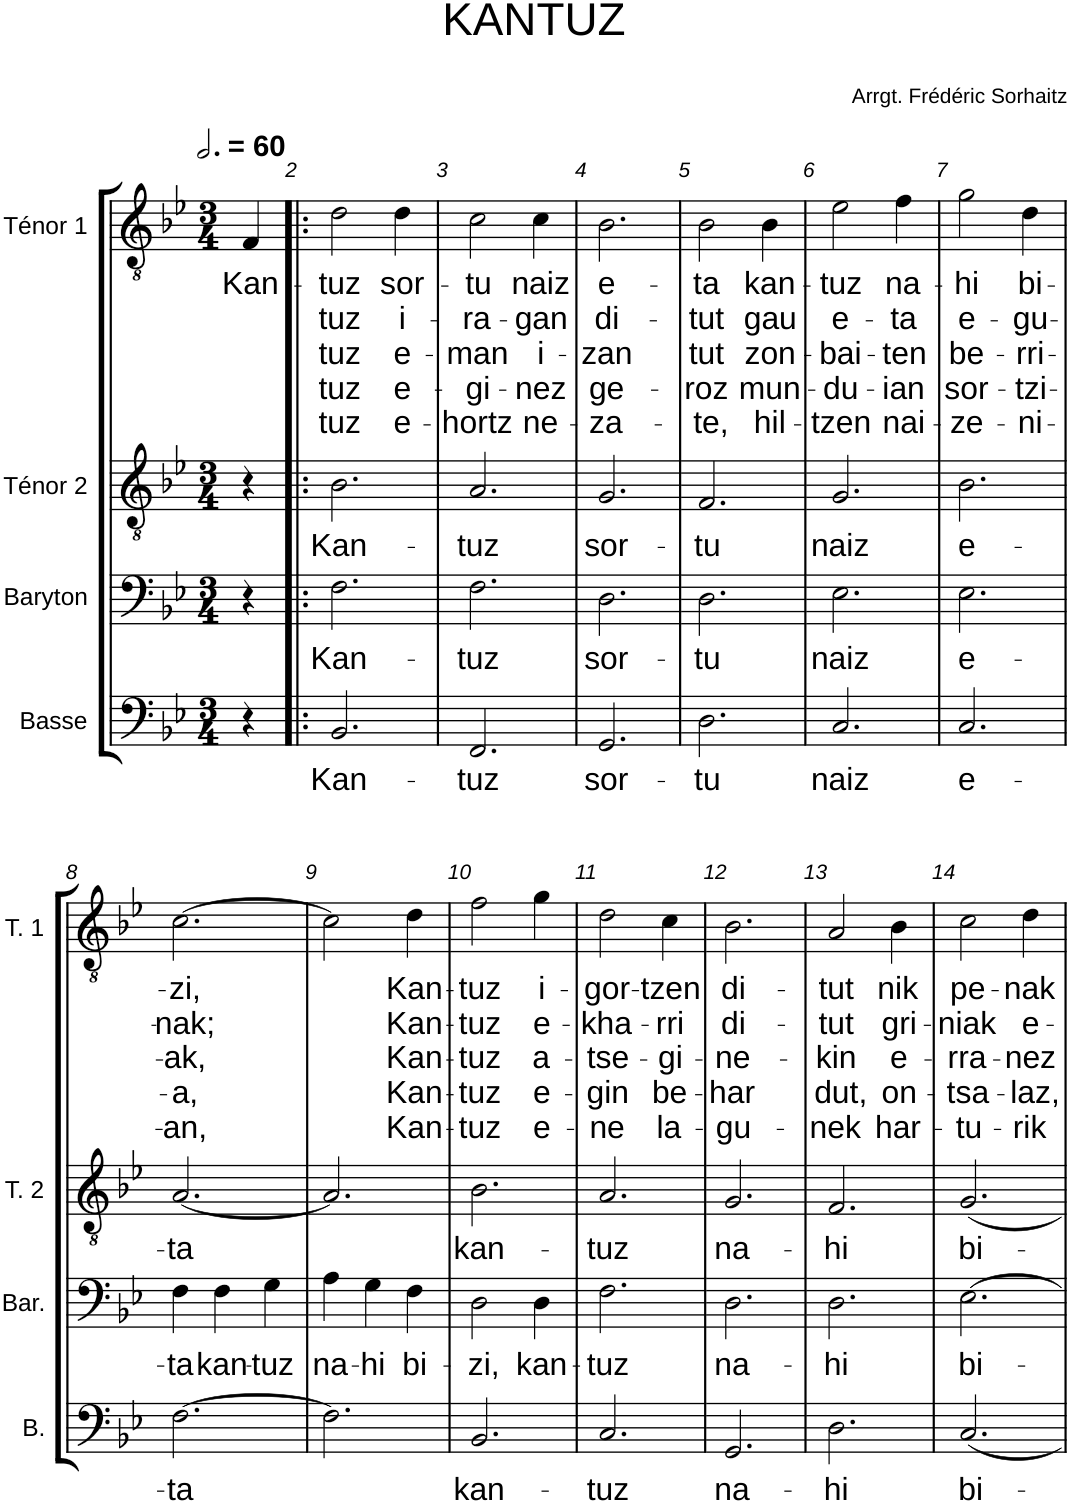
**kern	**text	**kern	**text	**kern	**text	**kern	**text	**text	**text	**text	**text
*part4	*part4	*part3	*part3	*part2	*part2	*part1	*part1	*part1	*part1	*part1	*part1
*staff4	*staff4	*staff3	*staff3	*staff2	*staff2	*staff1	*staff1	*staff1	*staff1	*staff1	*staff1
*I"Basse	*	*I"Baryton	*	*I"Ténor 2	*	*I"Ténor 1	*	*	*	*	*
*I'B.	*	*I'Bar.	*	*I'T. 2	*	*I'T. 1	*	*	*	*	*
*clefF4	*	*clefF4	*	*clefGv2	*	*clefGv2	*	*	*	*	*
*k[b-e-]	*	*k[b-e-]	*	*k[b-e-]	*	*k[b-e-]	*	*	*	*	*
*M3/4	*	*M3/4	*	*M3/4	*	*M3/4	*	*	*	*	*
*MM180	*	*MM180	*	*MM180	*	*MM180	*	*	*	*	*
=1	=1	=1	=1	=1	=1	=1	=1	=1	=1	=1	=1
!	!	!	!	!	!	!	!LO:LY:b	!	!	!	!
4r	.	4r	.	4r	.	4F/	Kan-	.	.	.	.
=2!|:	=2!|:	=2!|:	=2!|:	=2!|:	=2!|:	=2!|:	=2!|:	=2!|:	=2!|:	=2!|:	=2!|:
!	!LO:LY:b	!	!LO:LY:b	!	!LO:LY:b	!	!LO:LY:b	!LO:LY:b	!LO:LY:b	!LO:LY:b	!LO:LY:b
2.BB-/	Kan-	2.F\	Kan-	2.B-\	Kan-	2d\	-tuz	tuz	tuz	tuz	tuz
!	!	!	!	!	!	!	!LO:LY:b	!LO:LY:b	!LO:LY:b	!LO:LY:b	!LO:LY:b
.	.	.	.	.	.	4d\	sor-	i-	e-	e-	e-
=3	=3	=3	=3	=3	=3	=3	=3	=3	=3	=3	=3
!	!LO:LY:b	!	!LO:LY:b	!	!LO:LY:b	!	!LO:LY:b	!LO:LY:b	!LO:LY:b	!LO:LY:b	!LO:LY:b
2.FF/	-tuz	2.F\	-tuz	2.A/	-tuz	2c\	-tu	-ra-	-man	-gi-	-hortz
!	!	!	!	!	!	!	!LO:LY:b	!LO:LY:b	!LO:LY:b	!LO:LY:b	!LO:LY:b
.	.	.	.	.	.	4c\	naiz	-gan	i-	-nez	ne-
=4	=4	=4	=4	=4	=4	=4	=4	=4	=4	=4	=4
!	!LO:LY:b	!	!LO:LY:b	!	!LO:LY:b	!	!LO:LY:b	!LO:LY:b	!LO:LY:b	!LO:LY:b	!LO:LY:b
2.GG/	sor-	2.D\	sor-	2.G/	sor-	2.B-\	e-	di-	-zan	ge-	-za-
=5	=5	=5	=5	=5	=5	=5	=5	=5	=5	=5	=5
!	!LO:LY:b	!	!LO:LY:b	!	!LO:LY:b	!	!LO:LY:b	!LO:LY:b	!LO:LY:b	!LO:LY:b	!LO:LY:b
2.D\	-tu	2.D\	-tu	2.F/	-tu	2B-\	-ta	-tut	tut	-roz	-te,
!	!	!	!	!	!	!	!LO:LY:b	!LO:LY:b	!LO:LY:b	!LO:LY:b	!LO:LY:b
.	.	.	.	.	.	4B-\	kan-	gau	zon-	mun-	hil-
=6	=6	=6	=6	=6	=6	=6	=6	=6	=6	=6	=6
!	!LO:LY:b	!	!LO:LY:b	!	!LO:LY:b	!	!LO:LY:b	!LO:LY:b	!LO:LY:b	!LO:LY:b	!LO:LY:b
2.C/	naiz	2.E-\	naiz	2.G/	naiz	2e-\	-tuz	e-	-bai-	-du-	-tzen
!	!	!	!	!	!	!	!LO:LY:b	!LO:LY:b	!LO:LY:b	!LO:LY:b	!LO:LY:b
.	.	.	.	.	.	4f\	na-	-ta	-ten	-ian	nai-
=7	=7	=7	=7	=7	=7	=7	=7	=7	=7	=7	=7
!	!LO:LY:b	!	!LO:LY:b	!	!LO:LY:b	!	!LO:LY:b	!LO:LY:b	!LO:LY:b	!LO:LY:b	!LO:LY:b
2.C/	e-	2.E-\	e-	2.B-\	e-	2g\	-hi	e-	be-	sor-	-ze-
!	!	!	!	!	!	!	!LO:LY:b	!LO:LY:b	!LO:LY:b	!LO:LY:b	!LO:LY:b
.	.	.	.	.	.	4d\	bi-	-gu-	-rri-	-tzi-	-ni-
!!LO:LB:g=z
=8	=8	=8	=8	=8	=8	=8	=8	=8	=8	=8	=8
!	!LO:LY:b	!	!LO:LY:b	!	!LO:LY:b	!	!LO:LY:b	!LO:LY:b	!LO:LY:b	!LO:LY:b	!LO:LY:b
[2.F\	-ta	4F\	-ta	[2.A/	-ta	[2.c\	-zi,	-nak;	-ak,	-a,	-an,
!	!	!	!LO:LY:b	!	!	!	!	!	!	!	!
.	.	4F\	kan-	.	.	.	.	.	.	.	.
!	!	!	!LO:LY:b	!	!	!	!	!	!	!	!
.	.	4G\	-tuz	.	.	.	.	.	.	.	.
=9	=9	=9	=9	=9	=9	=9	=9	=9	=9	=9	=9
!	!	!	!LO:LY:b	!	!	!	!	!	!	!	!
2.F\]	.	4A\	na-	2.A/]	.	2c\]	.	.	.	.	.
!	!	!	!LO:LY:b	!	!	!	!	!	!	!	!
.	.	4G\	-hi	.	.	.	.	.	.	.	.
!	!	!	!LO:LY:b	!	!	!	!LO:LY:b	!LO:LY:b	!LO:LY:b	!LO:LY:b	!LO:LY:b
.	.	4F\	bi-	.	.	4d\	Kan-	Kan-	Kan-	Kan-	Kan-
=10	=10	=10	=10	=10	=10	=10	=10	=10	=10	=10	=10
!	!LO:LY:b	!	!LO:LY:b	!	!LO:LY:b	!	!LO:LY:b	!LO:LY:b	!LO:LY:b	!LO:LY:b	!LO:LY:b
2.BB-/	kan-	2D\	-zi,	2.B-\	kan-	2f\	-tuz	-tuz	-tuz	-tuz	-tuz
!	!	!	!LO:LY:b	!	!	!	!LO:LY:b	!LO:LY:b	!LO:LY:b	!LO:LY:b	!LO:LY:b
.	.	4D\	kan-	.	.	4g\	i-	e-	a-	e-	e-
=11	=11	=11	=11	=11	=11	=11	=11	=11	=11	=11	=11
!	!LO:LY:b	!	!LO:LY:b	!	!LO:LY:b	!	!LO:LY:b	!LO:LY:b	!LO:LY:b	!LO:LY:b	!LO:LY:b
2.C/	-tuz	2.F\	-tuz	2.A/	-tuz	2d\	-gor-	-kha-	-tse-	-gin	-ne
!	!	!	!	!	!	!	!LO:LY:b	!LO:LY:b	!LO:LY:b	!LO:LY:b	!LO:LY:b
.	.	.	.	.	.	4c\	-tzen	-rri	-gi-	be-	la-
=12	=12	=12	=12	=12	=12	=12	=12	=12	=12	=12	=12
!	!LO:LY:b	!	!LO:LY:b	!	!LO:LY:b	!	!LO:LY:b	!LO:LY:b	!LO:LY:b	!LO:LY:b	!LO:LY:b
2.GG/	na-	2.D\	na-	2.G/	na-	2.B-\	di-	di-	-ne-	-har	-gu-
=13	=13	=13	=13	=13	=13	=13	=13	=13	=13	=13	=13
!	!LO:LY:b	!	!LO:LY:b	!	!LO:LY:b	!	!LO:LY:b	!LO:LY:b	!LO:LY:b	!LO:LY:b	!LO:LY:b
2.D\	-hi	2.D\	-hi	2.F/	-hi	2A/	-tut	-tut	-kin	dut,	-nek
!	!	!	!	!	!	!	!LO:LY:b	!LO:LY:b	!LO:LY:b	!LO:LY:b	!LO:LY:b
.	.	.	.	.	.	4B-\	nik	gri-	e-	on-	har-
=14	=14	=14	=14	=14	=14	=14	=14	=14	=14	=14	=14
!	!LO:LY:b	!	!LO:LY:b	!	!LO:LY:b	!	!LO:LY:b	!LO:LY:b	!LO:LY:b	!LO:LY:b	!LO:LY:b
2.C/	bi-	[2.E-\	bi-	2.G/	bi-	2c\	pe-	-niak	-rra-	-tsa-	-tu-
!	!	!	!	!	!	!	!LO:LY:b	!LO:LY:b	!LO:LY:b	!LO:LY:b	!LO:LY:b
.	.	.	.	.	.	4d\	-nak	e-	-nez	-laz,	-rik
=	=	=	=	=	=	=	=	=	=	=	=
*-	*-	*-	*-	*-	*-	*-	*-	*-	*-	*-	*-
